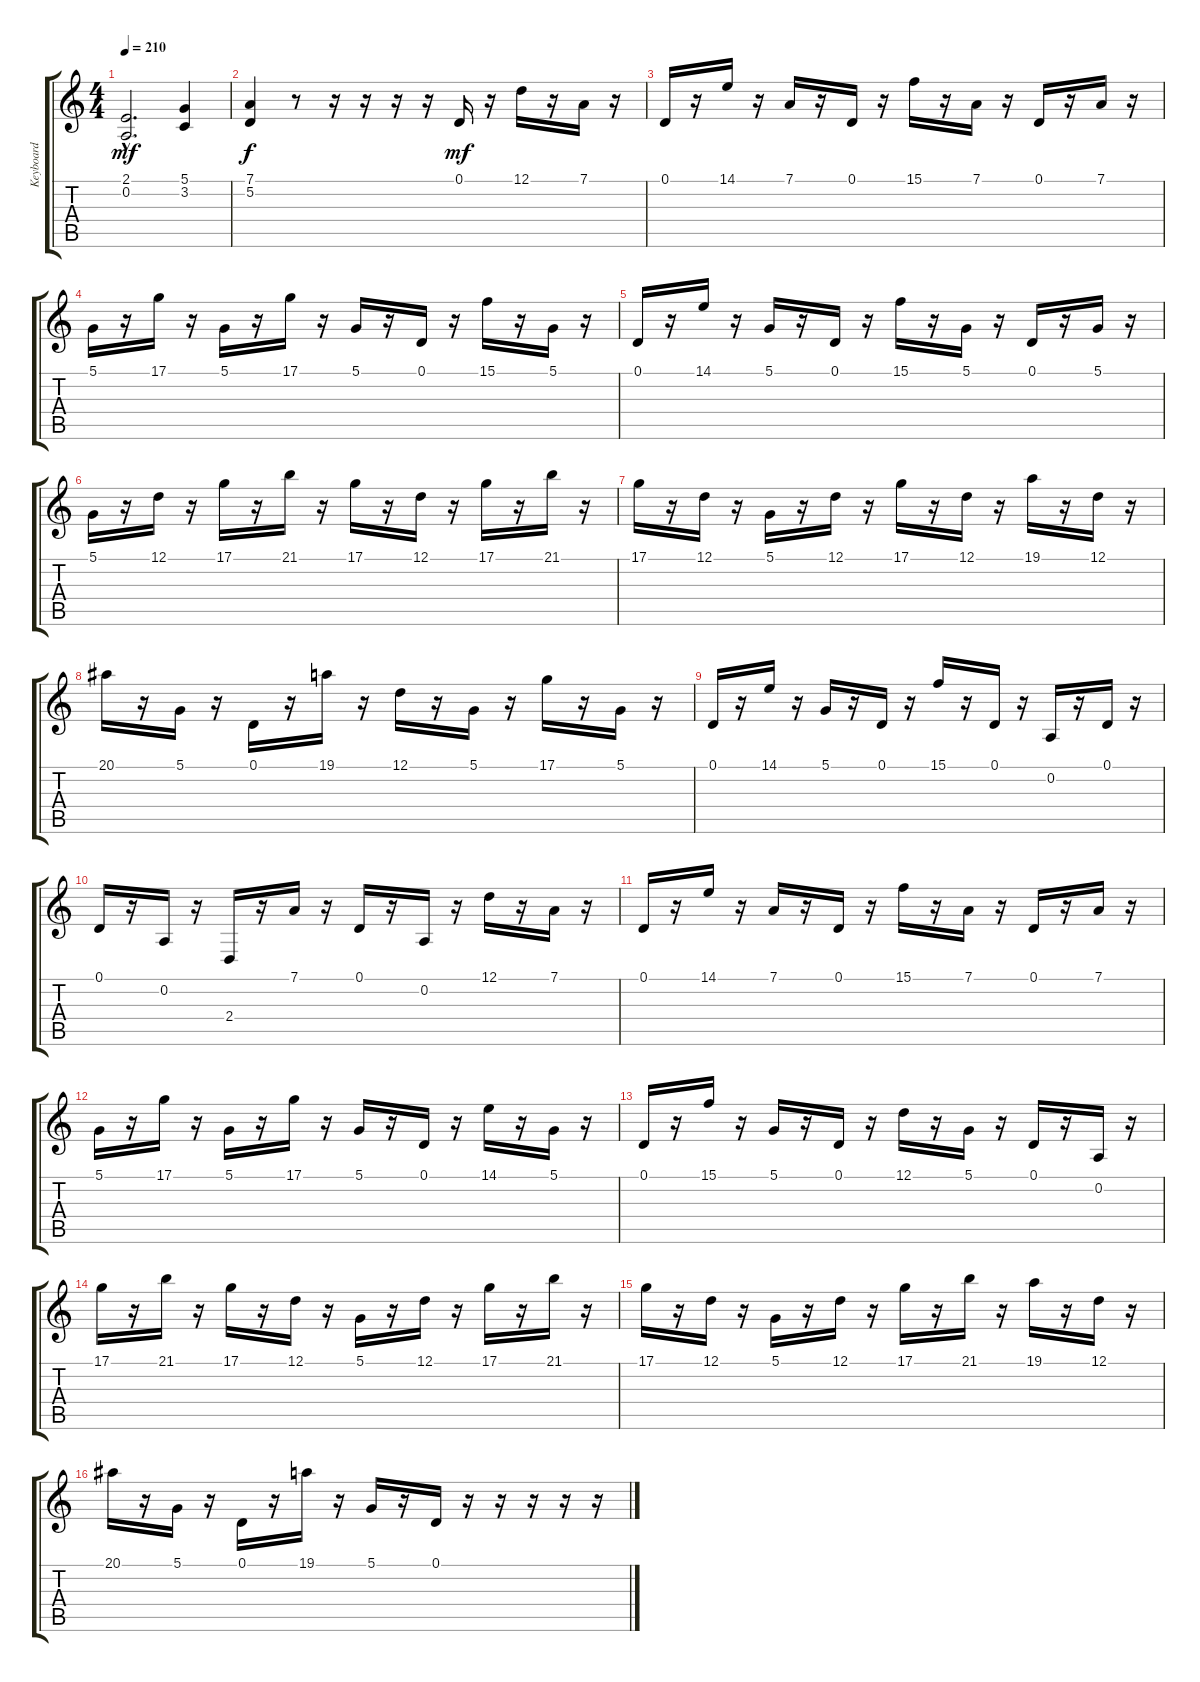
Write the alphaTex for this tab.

\track ("Keyboard" "Keyboard") {instrument stringensemble1}
\staff {score tabs}
\tuning (D4 A3 F3 C3 G2 D2) {hide}
\ts (4 4)
\tempo 210
\clef g2
\ks c
(2.1{hac} 0.2{hac}).2{d dy mf} (5.1 3.2).4 |
(7.1 5.2).4{dy f} r.8 r.16 r.16 r.16 r.16 0.1.16{dy mf} r.16 12.1.16 r.16 7.1.16 r.16 |
0.1.16 r.16 14.1.16 r.16 7.1.16 r.16 0.1.16 r.16 15.1.16 r.16 7.1.16 r.16 0.1.16 r.16 7.1.16 r.16 |
5.1.16 r.16 17.1.16 r.16 5.1.16 r.16 17.1.16 r.16 5.1.16 r.16 0.1.16 r.16 15.1.16 r.16 5.1.16 r.16 |
0.1.16 r.16 14.1.16 r.16 5.1.16 r.16 0.1.16 r.16 15.1.16 r.16 5.1.16 r.16 0.1.16 r.16 5.1.16 r.16 |
5.1.16 r.16 12.1.16 r.16 17.1.16 r.16 21.1.16 r.16 17.1.16 r.16 12.1.16 r.16 17.1.16 r.16 21.1.16 r.16 |
17.1.16 r.16 12.1.16 r.16 5.1.16 r.16 12.1.16 r.16 17.1.16 r.16 12.1.16 r.16 19.1.16 r.16 12.1.16 r.16 |
20.1.16 r.16 5.1.16 r.16 0.1.16 r.16 19.1.16 r.16 12.1.16 r.16 5.1.16 r.16 17.1.16 r.16 5.1.16 r.16 |
0.1.16 r.16 14.1.16 r.16 5.1.16 r.16 0.1.16 r.16 15.1.16 r.16 0.1.16 r.16 0.2.16 r.16 0.1.16 r.16 |
0.1.16 r.16 0.2.16 r.16 2.4.16 r.16 7.1.16 r.16 0.1.16 r.16 0.2.16 r.16 12.1.16 r.16 7.1.16 r.16 |
0.1.16 r.16 14.1.16 r.16 7.1.16 r.16 0.1.16 r.16 15.1.16 r.16 7.1.16 r.16 0.1.16 r.16 7.1.16 r.16 |
5.1.16 r.16 17.1.16 r.16 5.1.16 r.16 17.1.16 r.16 5.1.16 r.16 0.1.16 r.16 14.1.16 r.16 5.1.16 r.16 |
0.1.16 r.16 15.1.16 r.16 5.1.16 r.16 0.1.16 r.16 12.1.16 r.16 5.1.16 r.16 0.1.16 r.16 0.2.16 r.16 |
17.1.16 r.16 21.1.16 r.16 17.1.16 r.16 12.1.16 r.16 5.1.16 r.16 12.1.16 r.16 17.1.16 r.16 21.1.16 r.16 |
17.1.16 r.16 12.1.16 r.16 5.1.16 r.16 12.1.16 r.16 17.1.16 r.16 21.1.16 r.16 19.1.16 r.16 12.1.16 r.16 |
20.1.16 r.16 5.1.16 r.16 0.1.16 r.16 19.1.16 r.16 5.1.16 r.16 0.1.16 r.16 r.16 r.16 r.16 r.16
